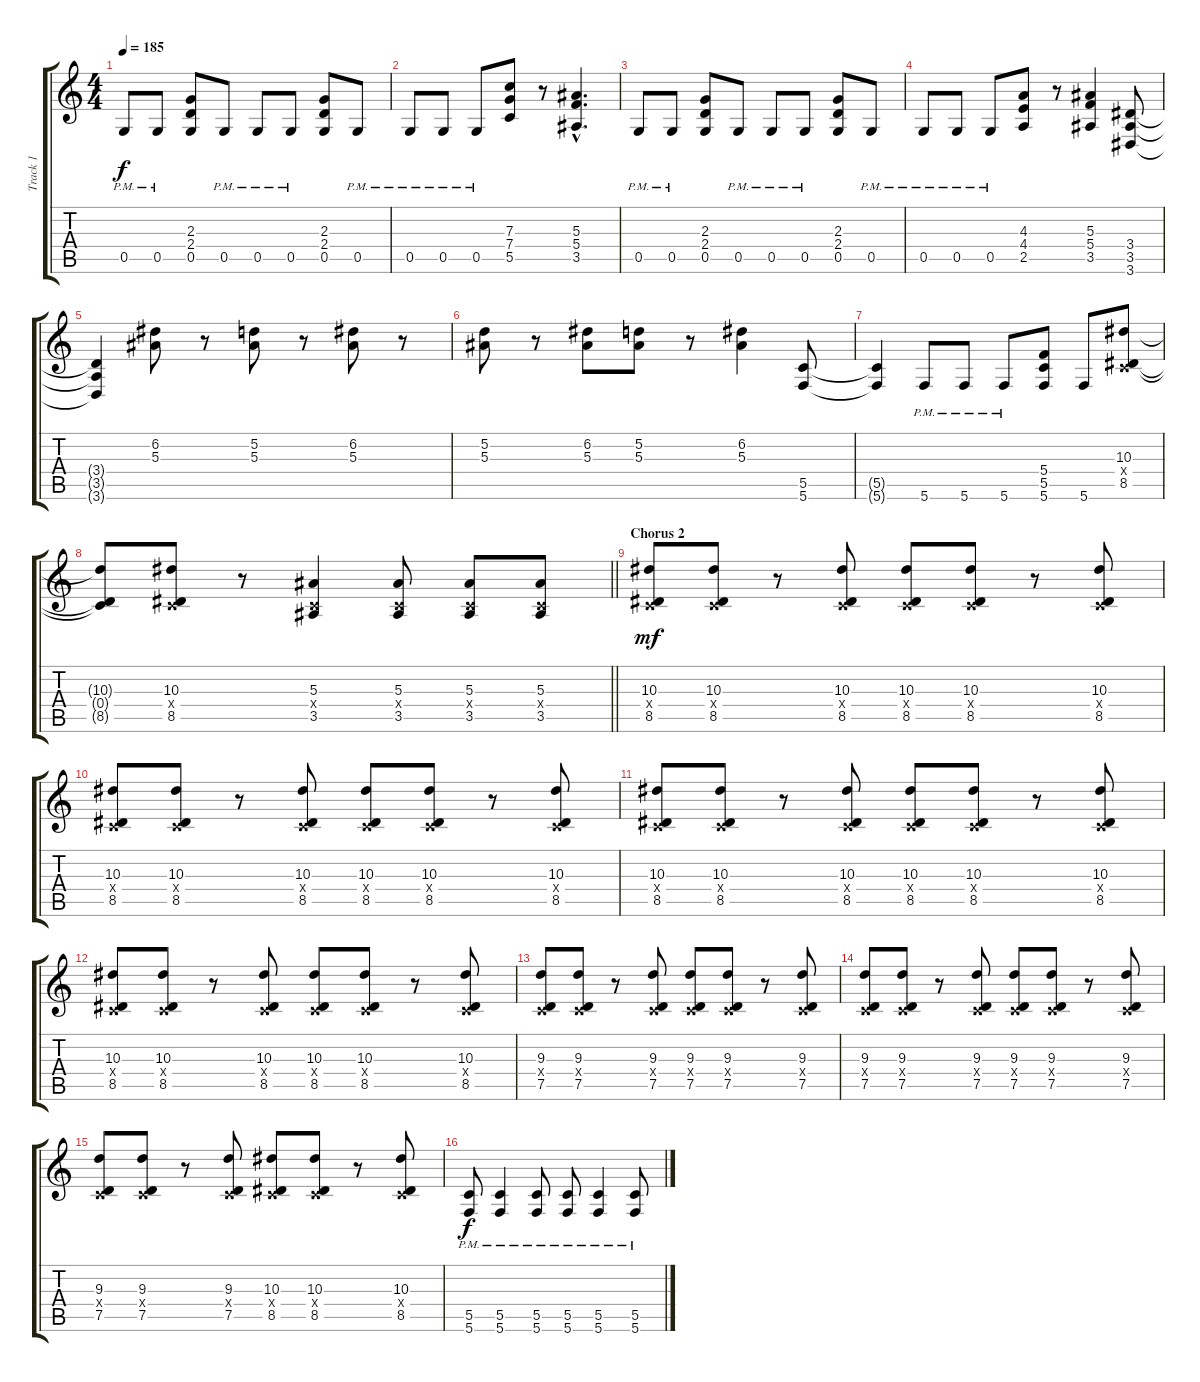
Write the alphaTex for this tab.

\track ("Track 1" "Track 1") {instrument distortionguitar}
\staff {score tabs}
\tuning (D4 A3 F3 C3 G2 C2) {hide}
\ts (4 4)
\tempo 185
\clef g2
\ks c
0.5{pm}.8{dy f} 0.5{pm}.8 (2.3 2.4 0.5).8 0.5{pm}.8 0.5{pm}.8 0.5{pm}.8 (2.3 2.4 0.5).8 0.5{pm}.8 |
0.5{pm}.8 0.5{pm}.8 0.5{pm}.8 (7.3 7.4 5.5).8 r.8 (5.3{hac} 5.4{hac} 3.5{hac}).4{d} |
0.5{pm}.8 0.5{pm}.8 (2.3 2.4 0.5).8 0.5{pm}.8 0.5{pm}.8 0.5{pm}.8 (2.3 2.4 0.5).8 0.5{pm}.8 |
0.5{pm}.8 0.5{pm}.8 0.5{pm}.8 (4.3 4.4 2.5).8 r.8 (5.3 5.4 3.5).4 (3.4 3.5 3.6).8 |
(3.4{t} 3.5{t} 3.6{t}).4 (6.2 5.3).8 r.8 (5.2 5.3).8 r.8 (6.2 5.3).8 r.8 |
(5.2 5.3).8 r.8 (6.2 5.3).8 (5.2 5.3).8 r.8 (6.2 5.3).4 (5.5 5.6).8 |
(5.5{t} 5.6{t}).4 5.6{pm}.8 5.6{pm}.8 5.6{pm}.8 (5.4 5.5 5.6).8 5.6.8 (10.3 0.4{x} 8.5).8 |
\barLineRight lightlight
(10.3{t} 0.4{t} 8.5{t}).8 (10.3 0.4{x} 8.5).8 r.8 (5.3 0.4{x} 3.5).4 (5.3 0.4{x} 3.5).8 (5.3 0.4{x} 3.5).8 (5.3 0.4{x} 3.5).8 |
\section ("" "Chorus 2")
(10.3 0.4{x} 8.5).8{dy mf} (10.3 0.4{x} 8.5).8 r.8 (10.3 0.4{x} 8.5).8 (10.3 0.4{x} 8.5).8 (10.3 0.4{x} 8.5).8 r.8 (10.3 0.4{x} 8.5).8 |
(10.3 0.4{x} 8.5).8 (10.3 0.4{x} 8.5).8 r.8 (10.3 0.4{x} 8.5).8 (10.3 0.4{x} 8.5).8 (10.3 0.4{x} 8.5).8 r.8 (10.3 0.4{x} 8.5).8 |
(10.3 0.4{x} 8.5).8 (10.3 0.4{x} 8.5).8 r.8 (10.3 0.4{x} 8.5).8 (10.3 0.4{x} 8.5).8 (10.3 0.4{x} 8.5).8 r.8 (10.3 0.4{x} 8.5).8 |
(10.3 0.4{x} 8.5).8 (10.3 0.4{x} 8.5).8 r.8 (10.3 0.4{x} 8.5).8 (10.3 0.4{x} 8.5).8 (10.3 0.4{x} 8.5).8 r.8 (10.3 0.4{x} 8.5).8 |
(9.3 0.4{x} 7.5).8 (9.3 0.4{x} 7.5).8 r.8 (9.3 0.4{x} 7.5).8 (9.3 0.4{x} 7.5).8 (9.3 0.4{x} 7.5).8 r.8 (9.3 0.4{x} 7.5).8 |
(9.3 0.4{x} 7.5).8 (9.3 0.4{x} 7.5).8 r.8 (9.3 0.4{x} 7.5).8 (9.3 0.4{x} 7.5).8 (9.3 0.4{x} 7.5).8 r.8 (9.3 0.4{x} 7.5).8 |
(9.3 0.4{x} 7.5).8 (9.3 0.4{x} 7.5).8 r.8 (9.3 0.4{x} 7.5).8 (10.3 0.4{x} 8.5).8 (10.3 0.4{x} 8.5).8 r.8 (10.3 0.4{x} 8.5).8 |
(5.5{pm} 5.6{pm}).8{dy f} (5.5{pm} 5.6{pm}).4 (5.5{pm} 5.6{pm}).8 (5.5{pm} 5.6{pm}).8 (5.5{pm} 5.6{pm}).4 (5.5{pm} 5.6{pm}).8
